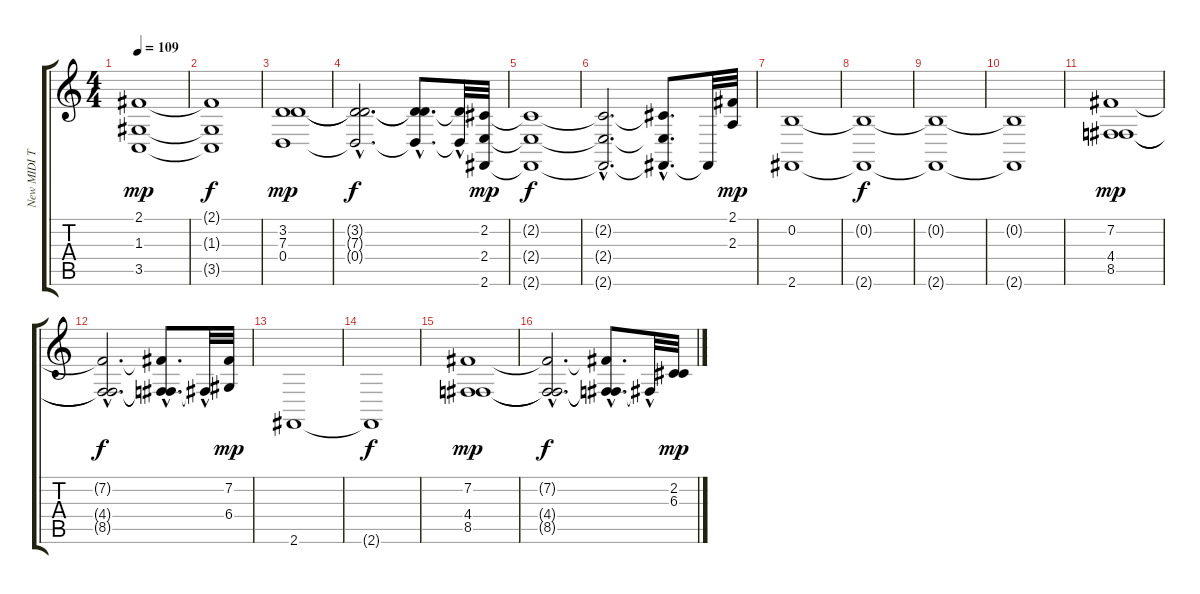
\track ("New MIDI Track" "New MIDI T") {instrument drawbarorgan}
\staff {score tabs}
\tuning (E4 B3 G3 D3 A2 E2) {hide}
\ts (4 4)
\tempo 109
\clef g2
\ks c
(2.1 1.3 3.5).1{dy mp} |
(2.1{t} 1.3{t} 3.5{t}).1{dy f} |
(3.2 7.3 0.4).1{dy mp} |
(3.2{hac t} 7.3{hac t} 0.4{hac t}).2{d dy f} (3.2{hac t} 7.3{hac t} 0.4{hac t}).8{d} (7.3{hac t} 0.4{hac t}).32 (2.2 2.4 2.6).32{dy mp} |
(2.2{t} 2.4{t} 2.6{t}).1{dy f} |
(2.2{hac t} 2.4{hac t} 2.6{hac t}).2{d} (2.2{t} 2.4{hac t} 2.6{hac t}).8{d} 2.6{t}.32 (2.1 2.3).32{dy mp} |
(0.2 2.6).1 |
(0.2{t} 2.6{t}).1{dy f} |
(0.2{t} 2.6{t}).1 |
(0.2{t} 2.6{t}).1 |
(7.2 4.4 8.5).1{dy mp} |
(7.2{hac t} 4.4{hac t} 8.5{hac t}).2{d dy f} (7.2{t} 4.4{hac t} 8.5{t}).8{d} 4.4{hac t}.32 (7.2 6.4).32{dy mp} |
2.6.1 |
2.6{t}.1{dy f} |
(7.2 4.4 8.5).1{dy mp} |
(7.2{hac t} 4.4{hac t} 8.5{hac t}).2{d dy f} (7.2{hac t} 4.4{hac t} 8.5{t}).8{d} 4.4{hac t}.32 (2.2 6.3).32{dy mp}
